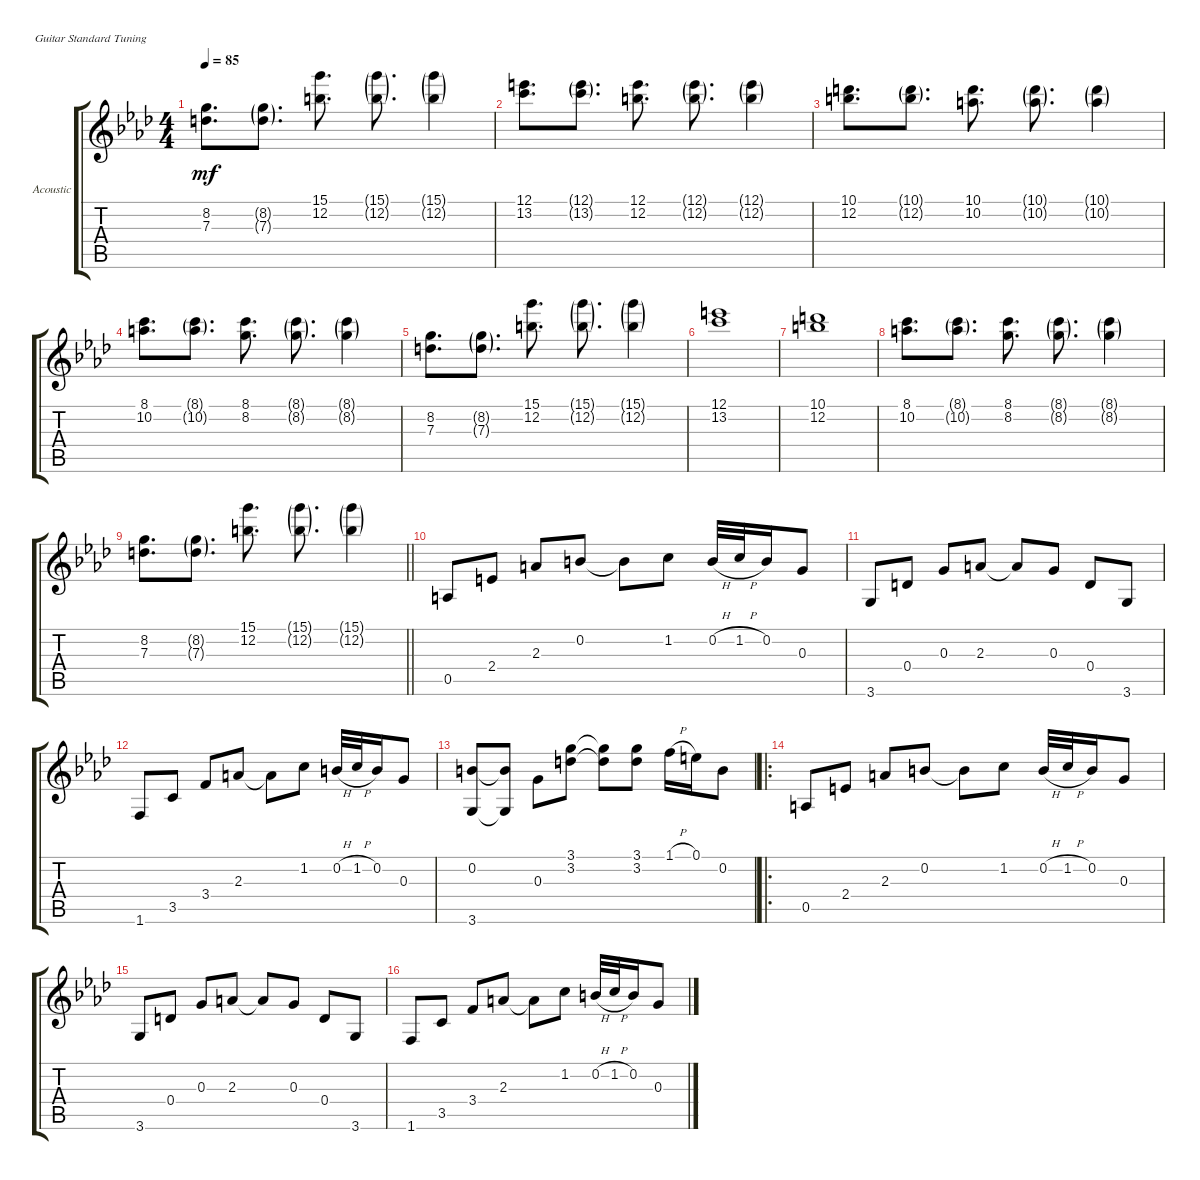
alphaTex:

\bracketExtendMode groupsimilarinstruments
\firstSystemTrackNameOrientation horizontal
\otherSystemsTrackNameOrientation horizontal
\track ("Acoustic" "Acoustic") {instrument acousticguitarsteel}
\staff {score tabs}
\tuning (E4 B3 G3 D3 A2 E2)
\ts (4 4)
\tempo 85
\clef g2
\ks ab
(8.2 7.3).8{d dy mf} (8.2{g} 7.3{g}).8{d} (15.1 12.2).8{d} (15.1{g} 12.2{g}).8{d} (15.1{g} 12.2{g}).4 |
(12.1 13.2).8{d} (12.1{g} 13.2{g}).8{d} (12.1 12.2).8{d} (12.1{g} 12.2{g}).8{d} (12.1{g} 12.2{g}).4 |
(10.1 12.2).8{d} (10.1{g} 12.2{g}).8{d} (10.1 10.2).8{d} (10.1{g} 10.2{g}).8{d} (10.1{g} 10.2{g}).4 |
(8.1 10.2).8{d} (8.1{g} 10.2{g}).8{d} (8.1 8.2).8{d} (8.1{g} 8.2{g}).8{d} (8.1{g} 8.2{g}).4 |
(8.2 7.3).8{d} (8.2{g} 7.3{g}).8{d} (15.1 12.2).8{d} (15.1{g} 12.2{g}).8{d} (15.1{g} 12.2{g}).4 |
(12.1 13.2).1 |
(10.1 12.2).1 |
(8.1 10.2).8{d} (8.1{g} 10.2{g}).8{d} (8.1 8.2).8{d} (8.1{g} 8.2{g}).8{d} (8.1{g} 8.2{g}).4 |
\barLineRight lightlight
(8.2 7.3).8{d} (8.2{g} 7.3{g}).8{d} (15.1 12.2).8{d} (15.1{g} 12.2{g}).8{d} (15.1{g} 12.2{g}).4 |
0.5.8 2.4.8 2.3.8 0.2.8 0.2{t}.8 1.2.8 0.2{h}.32 1.2{h}.32 0.2.16 0.3.8 |
3.6.8 0.4.8 0.3.8 2.3.8 2.3{t}.8 0.3.8 0.4.8 3.6.8 |
1.6.8 3.5.8 3.4.8 2.3.8 2.3{t}.8 1.2.8 0.2{h}.32 1.2{h}.32 0.2.16 0.3.8 |
(0.2 3.6).8 (0.2{t} 3.6{t}).8 0.3.8 (3.1 3.2).8 (3.1{t} 3.2{t}).8 (3.1 3.2).8 1.1{h}.16 0.1.16 0.2.8 |
\ro
0.5.8 2.4.8 2.3.8 0.2.8 0.2{t}.8 1.2.8 0.2{h}.32 1.2{h}.32 0.2.16 0.3.8 |
3.6.8 0.4.8 0.3.8 2.3.8 2.3{t}.8 0.3.8 0.4.8 3.6.8 |
1.6.8 3.5.8 3.4.8 2.3.8 2.3{t}.8 1.2.8 0.2{h}.32 1.2{h}.32 0.2.16 0.3.8
